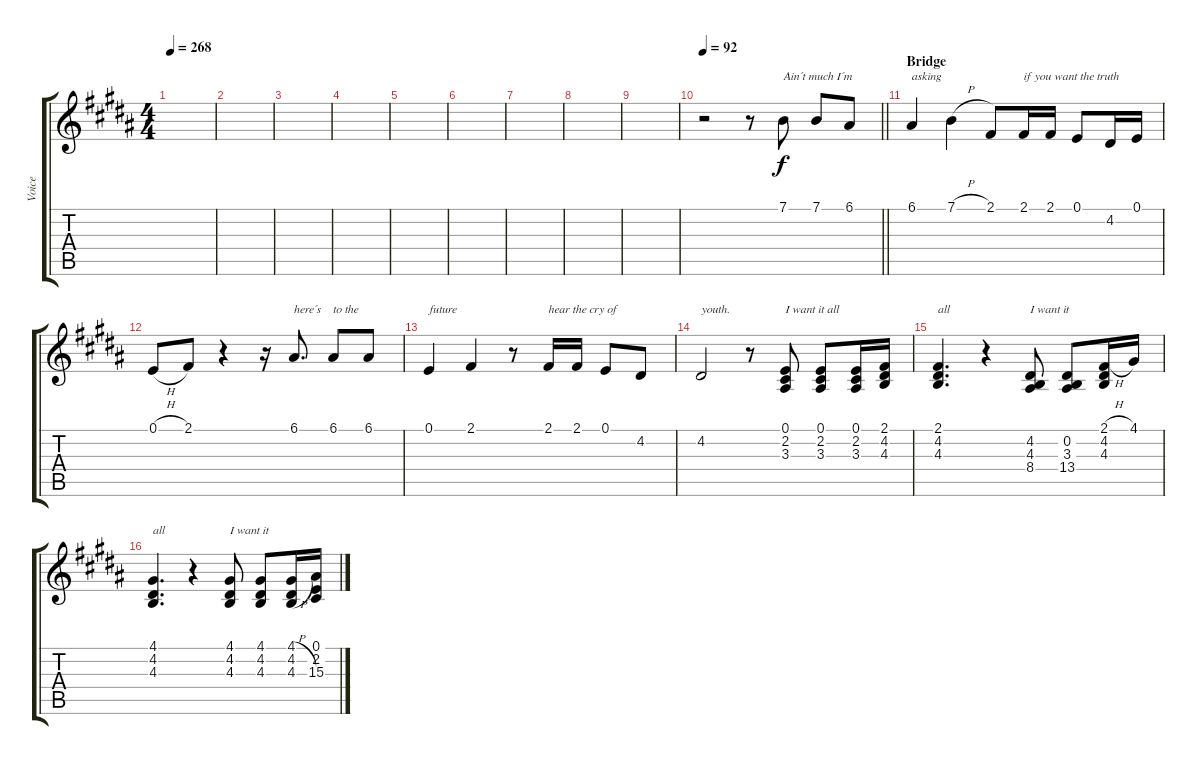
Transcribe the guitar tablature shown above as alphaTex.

\track ("Voice" "Voice") {instrument lead1square}
\staff {score tabs}
\tuning (E4 B3 G3 D3 A2 E2) {hide}
\ts (4 4)
\tempo 268
\clef g2
\ks b
|
|
|
|
|
|
|
|
|
\tempo 92
\barLineRight lightlight
r.2 r.8 7.1.8{txt "Ain´t much I´m"} 7.1.8 6.1.8 |
\section ("" "Bridge")
6.1.4{txt "asking"} 7.1{h}.4 2.1.8 2.1.16{txt "if you want the truth"} 2.1.16 0.1.8 4.2.16 0.1.16 |
0.1{h}.8 2.1.8 r.4 r.16 6.1.8{d txt "here´s"} 6.1.8{txt "to the"} 6.1.8 |
0.1.4{txt "future"} 2.1.4 r.8 2.1.16{txt "hear the cry of"} 2.1.16 0.1.8 4.2.8 |
4.2.2{txt "youth."} r.8 (0.1 2.2 3.3).8{txt "I want it all"} (0.1 2.2 3.3).8 (0.1 2.2 3.3).16 (2.1 4.2 4.3).16 |
(2.1 4.2 4.3).4{d txt "all"} r.4 (4.2 4.3 8.4).8{txt "I want it"} (0.2 3.3 13.4).8 (2.1{h} 4.2 4.3).16 4.1.16 |
(4.1 4.2 4.3).4{d txt "all"} r.4 (4.1 4.2 4.3).8{txt "I want it "} (4.1 4.2 4.3).8 (4.1{h} 4.2{h} 4.3{h}).16 (0.1 2.2 15.3).16
